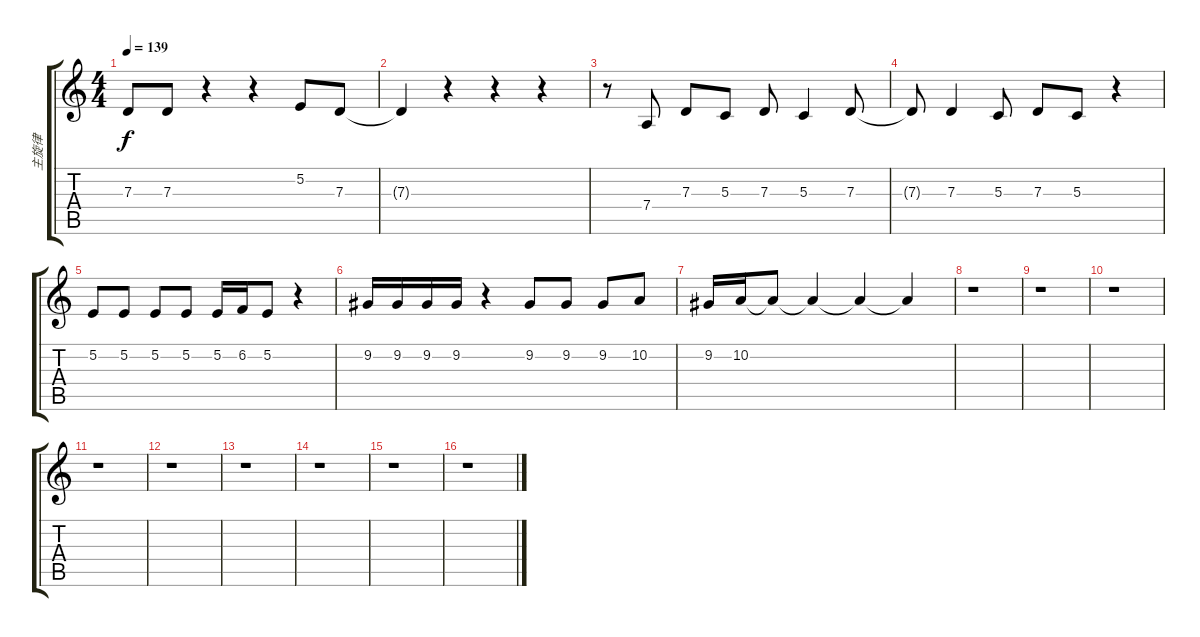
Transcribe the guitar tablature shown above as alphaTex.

\track ("主旋律" "主旋律") {instrument tenorsax}
\staff {score tabs}
\tuning (E4 B3 G3 D3 A2 E2) {hide}
\ts (4 4)
\tempo 139
\clef g2
\ks c
7.3.8{dy f} 7.3.8 r.4 r.4 5.2.8 7.3.8 |
7.3{t}.4 r.4 r.4 r.4 |
r.8 7.4.8 7.3.8 5.3.8 7.3.8 5.3.4 7.3.8 |
7.3{t}.8 7.3.4 5.3.8 7.3.8 5.3.8 r.4 |
5.2.8 5.2.8 5.2.8 5.2.8 5.2.16 6.2.16 5.2.8 r.4 |
9.2.16 9.2.16 9.2.16 9.2.16 r.4 9.2.8 9.2.8 9.2.8 10.2.8 |
9.2.16 10.2.16 10.2{t}.8 10.2{t}.4 10.2{t}.4 10.2{t}.4 |
r.1 |
r.1 |
r.1 |
r.1 |
r.1 |
r.1 |
r.1 |
r.1 |
r.1
